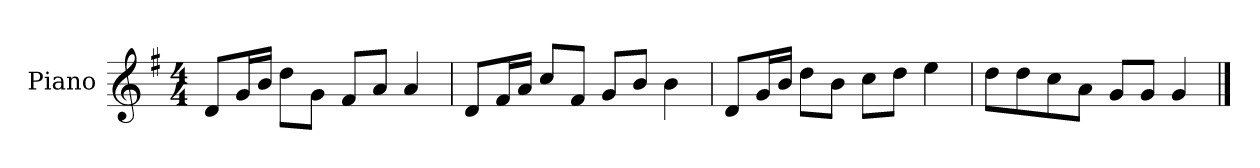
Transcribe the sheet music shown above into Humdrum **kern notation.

**kern
*part1
*staff1
*I"Piano
*I'P-no
*clefG2
*k[f#]
*M4/4
*MM90
=1
8d/L
16g/L
16b/JJ
8dd\L
8g\J
8f#/L
8a/J
4a/
=2
8d/L
16f#/L
16a/JJ
8cc/L
8f#/J
8g/L
8b/J
4b\
=3
8d/L
16g/L
16b/JJ
8dd\L
8b\J
8cc\L
8dd\J
4ee\
=4
8dd\L
8dd\
8cc\
8a\J
8g/L
8g/J
4g/
==
*-
